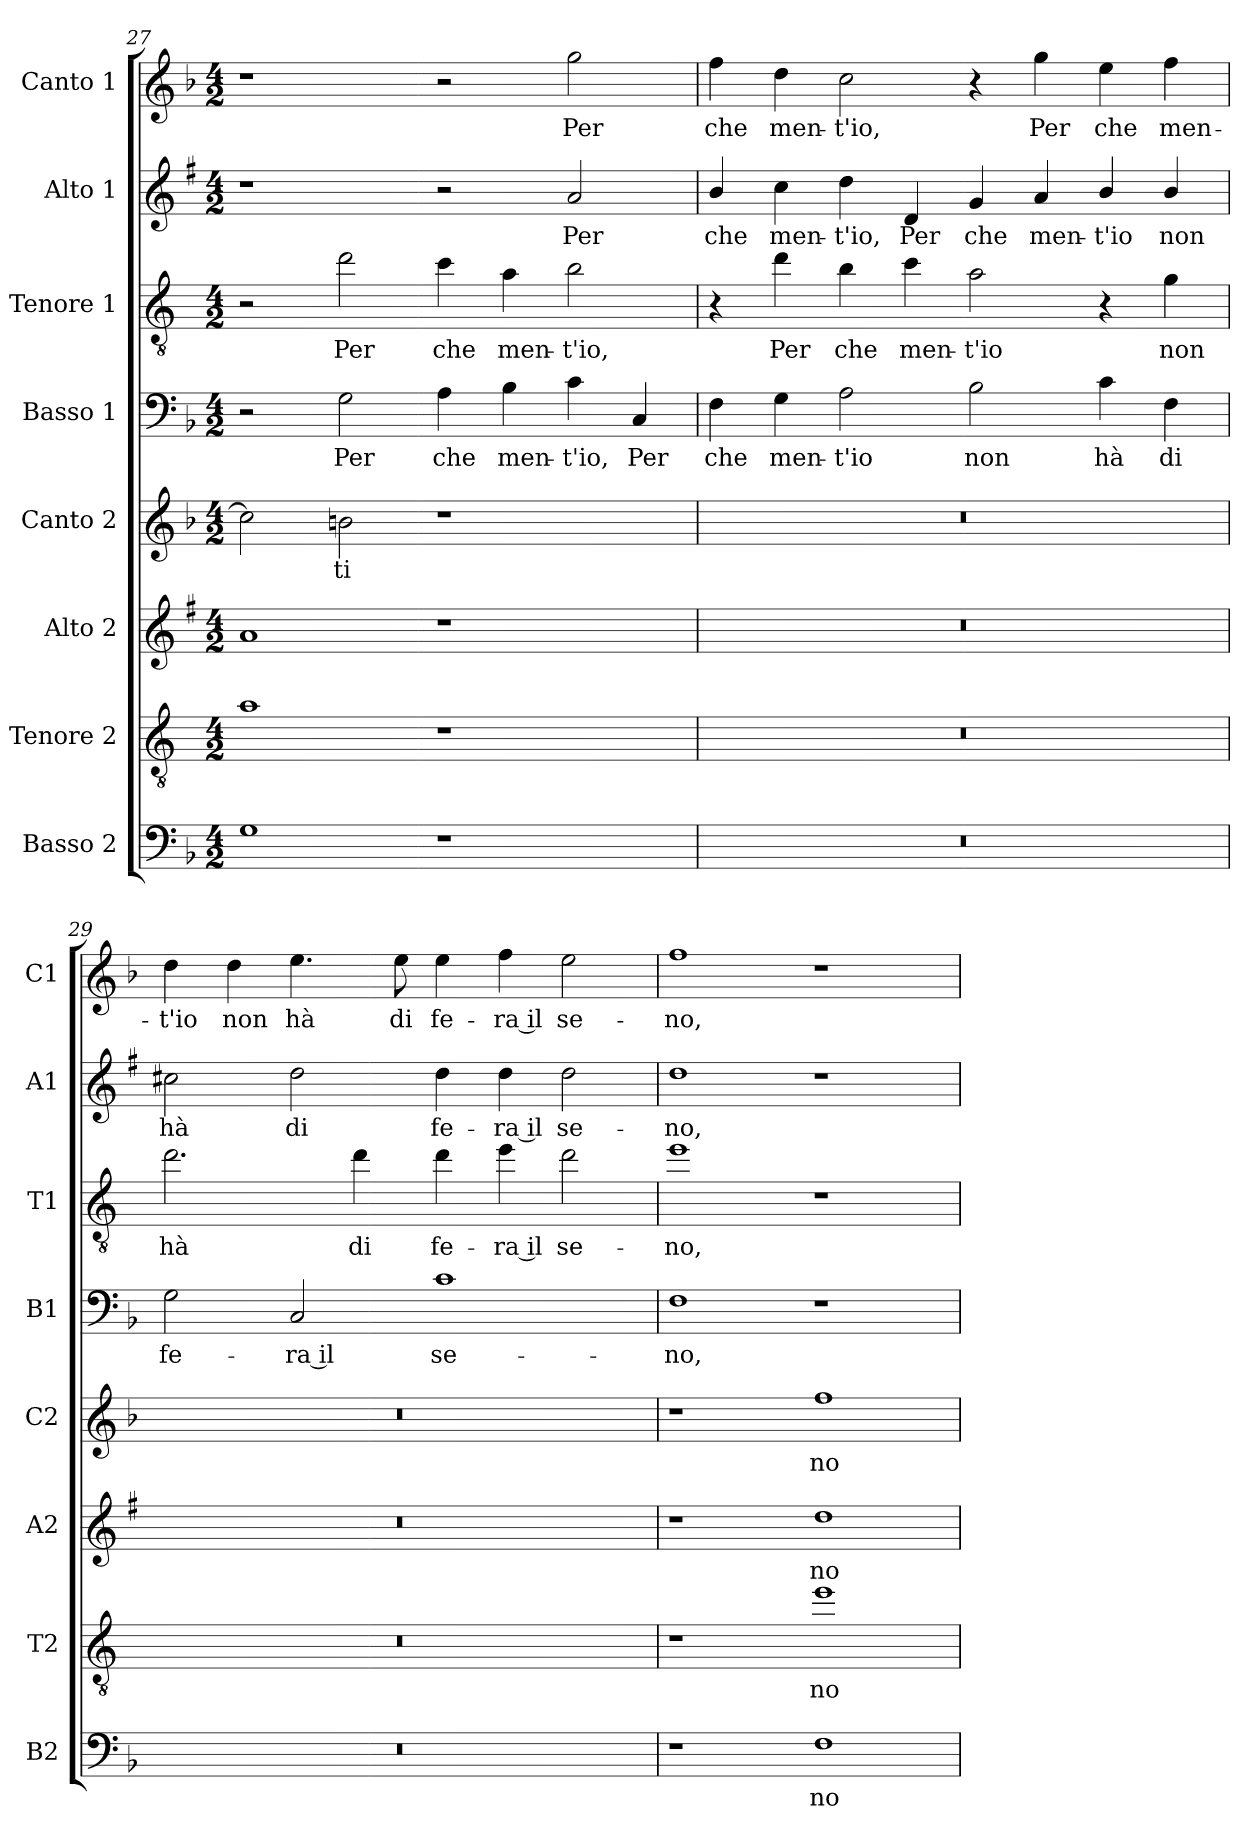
**kern	**text	**kern	**text	**kern	**text	**kern	**text	**kern	**text	**kern	**text	**kern	**text	**kern	**text
*part8	*part8	*part7	*part7	*part6	*part6	*part5	*part5	*part4	*part4	*part3	*part3	*part2	*part2	*part1	*part1
*staff8	*staff8	*staff7	*staff7	*staff6	*staff6	*staff5	*staff5	*staff4	*staff4	*staff3	*staff3	*staff2	*staff2	*staff1	*staff1
*I"Basso 2	*	*I"Tenore 2	*	*I"Alto 2	*	*I"Canto 2	*	*I"Basso 1	*	*I"Tenore 1	*	*I"Alto 1	*	*I"Canto 1	*
*I'B2	*	*I'T2	*	*I'A2	*	*I'C2	*	*I'B1	*	*I'T1	*	*I'A1	*	*I'C1	*
*clefF4	*	*clefGv2	*	*clefG2	*	*clefG2	*	*clefF4	*	*clefGv2	*	*clefG2	*	*clefG2	*
*	*	*ITrd4c7	*	*ITrd1c2	*	*	*	*	*	*ITrd4c7	*	*ITrd1c2	*	*	*
*k[b-]	*	*k[b-]	*	*k[b-]	*	*k[b-]	*	*k[b-]	*	*k[b-]	*	*k[b-]	*	*k[b-]	*
*F:	*	*F:	*	*F:	*	*F:	*	*F:	*	*F:	*	*F:	*	*F:	*
*M4/2	*	*M4/2	*	*M4/2	*	*M4/2	*	*M4/2	*	*M4/2	*	*M4/2	*	*M4/2	*
=27	=27	=27	=27	=27	=27	=27	=27	=27	=27	=27	=27	=27	=27	=27	=27
1G	.	1d	.	1g	.	2cc\]	.	2r	.	2r	.	1r	.	1r	.
!	!	!	!	!	!	!	!LO:LY:b	!	!LO:LY:b	!	!LO:LY:b	!	!	!	!
.	.	.	.	.	.	2bn\	-ti	2G\	Per	2g\	Per	.	.	.	.
!	!	!	!	!	!	!	!	!	!LO:LY:b	!	!LO:LY:b	!	!	!	!
1r	.	1r	.	1r	.	1r	.	4A\	che	4f\	che	2r	.	2r	.
!	!	!	!	!	!	!	!	!	!LO:LY:b	!	!LO:LY:b	!	!	!	!
.	.	.	.	.	.	.	.	4B-\	men-	4d\	men-	.	.	.	.
!	!	!	!	!	!	!	!	!	!LO:LY:b	!	!LO:LY:b	!	!LO:LY:b	!	!LO:LY:b
.	.	.	.	.	.	.	.	4c\	-t'io,	2e\	-t'io,	2g/	Per	2gg\	Per
!	!	!	!	!	!	!	!	!	!LO:LY:b	!	!	!	!	!	!
.	.	.	.	.	.	.	.	4C/	Per	.	.	.	.	.	.
=28	=28	=28	=28	=28	=28	=28	=28	=28	=28	=28	=28	=28	=28	=28	=28
!	!	!	!	!	!	!	!	!	!LO:LY:b	!	!	!	!LO:LY:b	!	!LO:LY:b
0r	.	0r	.	0r	.	0r	.	4F\	che	4r	.	4a/	che	4ff\	che
!	!	!	!	!	!	!	!	!	!LO:LY:b	!	!LO:LY:b	!	!LO:LY:b	!	!LO:LY:b
.	.	.	.	.	.	.	.	4G\	men-	4g\	Per	4b-\	men-	4dd\	men-
!	!	!	!	!	!	!	!	!	!LO:LY:b	!	!LO:LY:b	!	!LO:LY:b	!	!LO:LY:b
.	.	.	.	.	.	.	.	2A\	-t'io	4e\	che	4cc\	-t'io,	2cc\	-t'io,
!	!	!	!	!	!	!	!	!	!	!	!LO:LY:b	!	!LO:LY:b	!	!
.	.	.	.	.	.	.	.	.	.	4f\	men-	4c/	Per	.	.
!	!	!	!	!	!	!	!	!	!LO:LY:b	!	!LO:LY:b	!	!LO:LY:b	!	!
.	.	.	.	.	.	.	.	2B-\	non	2d\	-t'io	4f/	che	4r	.
!	!	!	!	!	!	!	!	!	!	!	!	!	!LO:LY:b	!	!LO:LY:b
.	.	.	.	.	.	.	.	.	.	.	.	4g/	men-	4gg\	Per
!	!	!	!	!	!	!	!	!	!LO:LY:b	!	!	!	!LO:LY:b	!	!LO:LY:b
.	.	.	.	.	.	.	.	4c\	hà	4r	.	4a/	-t'io	4ee\	che
!	!	!	!	!	!	!	!	!	!LO:LY:b	!	!LO:LY:b	!	!LO:LY:b	!	!LO:LY:b
.	.	.	.	.	.	.	.	4F\	di	4c\	non	4a/	non	4ff\	men-
!!LO:PB:g=z
=29	=29	=29	=29	=29	=29	=29	=29	=29	=29	=29	=29	=29	=29	=29	=29
!	!	!	!	!	!	!	!	!	!LO:LY:b	!	!LO:LY:b	!	!LO:LY:b	!	!LO:LY:b
0r	.	0r	.	0r	.	0r	.	2G\	fe-	2.g\	hà	2bn\	hà	4dd\	-t'io
!	!	!	!	!	!	!	!	!	!	!	!	!	!	!	!LO:LY:b
.	.	.	.	.	.	.	.	.	.	.	.	.	.	4dd\	non
!	!	!	!	!	!	!	!	!	!LO:LY:b	!	!	!	!LO:LY:b	!	!LO:LY:b
.	.	.	.	.	.	.	.	2C/	-ra il	.	.	2cc\	di	4.ee\	hà
!	!	!	!	!	!	!	!	!	!	!	!LO:LY:b	!	!	!	!
.	.	.	.	.	.	.	.	.	.	4g\	di	.	.	.	.
!	!	!	!	!	!	!	!	!	!	!	!	!	!	!	!LO:LY:b
.	.	.	.	.	.	.	.	.	.	.	.	.	.	8ee\	di
!	!	!	!	!	!	!	!	!	!LO:LY:b	!	!LO:LY:b	!	!LO:LY:b	!	!LO:LY:b
.	.	.	.	.	.	.	.	1c	se-	4g\	fe-	4cc\	fe-	4ee\	fe-
!	!	!	!	!	!	!	!	!	!	!	!LO:LY:b	!	!LO:LY:b	!	!LO:LY:b
.	.	.	.	.	.	.	.	.	.	4a\	-ra il	4cc\	-ra il	4ff\	-ra il
!	!	!	!	!	!	!	!	!	!	!	!LO:LY:b	!	!LO:LY:b	!	!LO:LY:b
.	.	.	.	.	.	.	.	.	.	2g\	se-	2cc\	se-	2ee\	se-
=30	=30	=30	=30	=30	=30	=30	=30	=30	=30	=30	=30	=30	=30	=30	=30
!	!	!	!	!	!	!	!	!	!LO:LY:b	!	!LO:LY:b	!	!LO:LY:b	!	!LO:LY:b
1r	.	1r	.	1r	.	1r	.	1F	-no,	1a	-no,	1cc	-no,	1ff	-no,
!	!LO:LY:b	!	!LO:LY:b	!	!LO:LY:b	!	!LO:LY:b	!	!	!	!	!	!	!	!
1F	-no	1a	-no	1cc	-no	1ff	no	1r	.	1r	.	1r	.	1r	.
=	=	=	=	=	=	=	=	=	=	=	=	=	=	=	=
*-	*-	*-	*-	*-	*-	*-	*-	*-	*-	*-	*-	*-	*-	*-	*-
